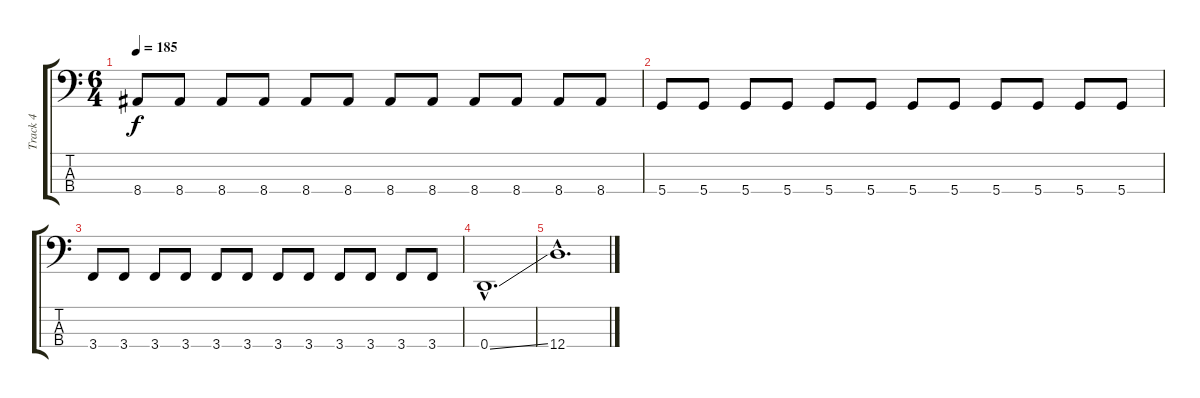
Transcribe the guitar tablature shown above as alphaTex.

\track ("Track 4" "Track 4") {instrument electricbasspick}
\staff {score tabs}
\tuning (G2 D2 A1 D1) {hide}
\ts (6 4)
\tempo 185
\clef f4
\ks c
8.4.8{dy f} 8.4.8 8.4.8 8.4.8 8.4.8 8.4.8 8.4.8 8.4.8 8.4.8 8.4.8 8.4.8 8.4.8 |
5.4.8 5.4.8 5.4.8 5.4.8 5.4.8 5.4.8 5.4.8 5.4.8 5.4.8 5.4.8 5.4.8 5.4.8 |
3.4.8 3.4.8 3.4.8 3.4.8 3.4.8 3.4.8 3.4.8 3.4.8 3.4.8 3.4.8 3.4.8 3.4.8 |
0.4{ss hac}.1{d} |
12.4{hac}.1{d}
